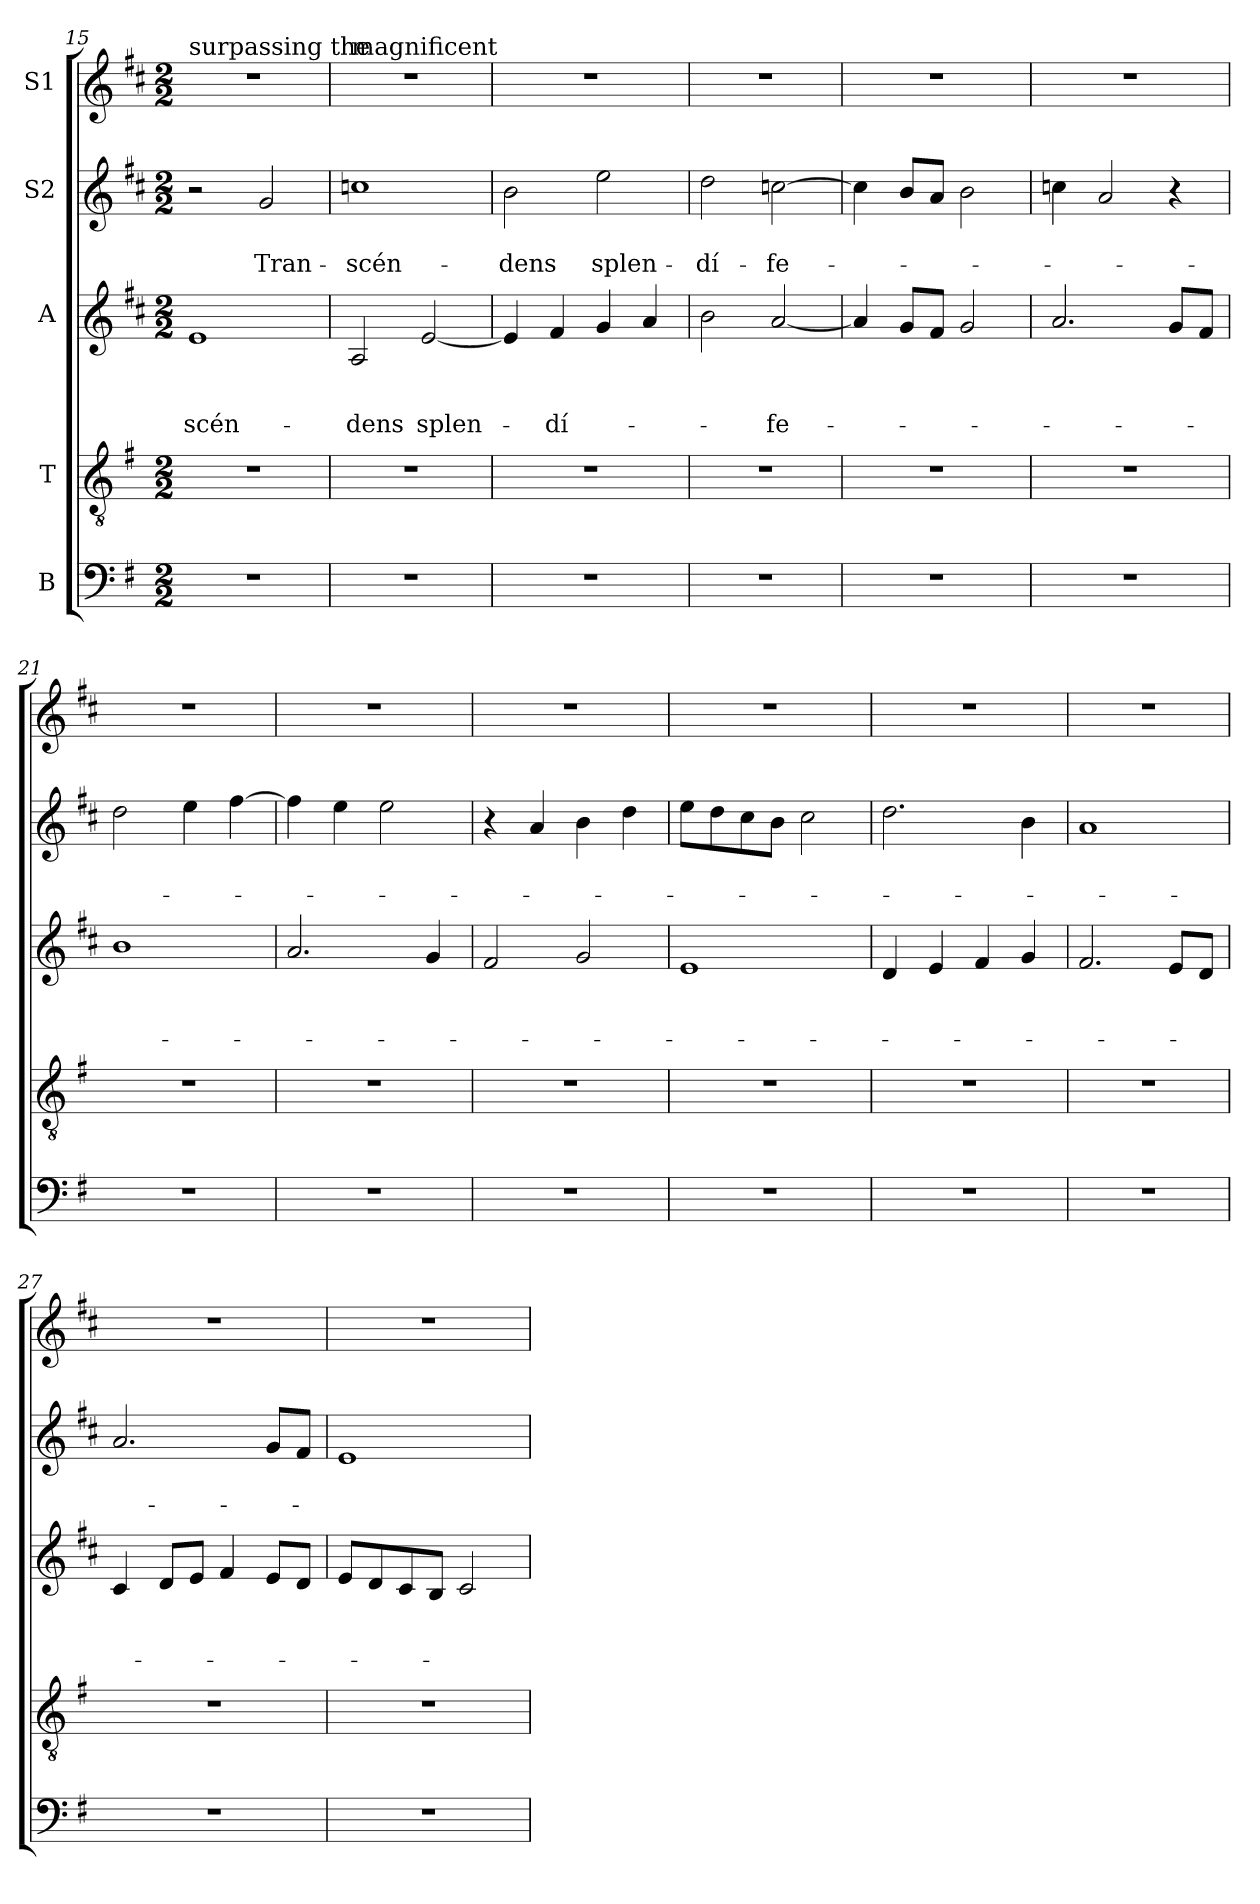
**kern	**kern	**kern	**text	**text	**text	**kern	**text	**text	**kern
*part5	*part4	*part3	*part3	*part3	*part3	*part2	*part2	*part2	*part1
*staff5	*staff4	*staff3	*staff3	*staff3	*staff3	*staff2	*staff2	*staff2	*staff1
*I"B	*I"T	*I"A	*	*	*	*I"S2	*	*	*I"S1
*clefF4	*clefGv2	*clefG2	*	*	*	*clefG2	*	*	*clefG2
*k[f#]	*k[f#]	*k[f#c#]	*	*	*	*k[f#c#]	*	*	*k[f#c#]
*G:	*G:	*D:	*	*	*	*D:	*	*	*D:
*M2/2	*M2/2	*M2/2	*	*	*	*M2/2	*	*	*M2/2
=15	=15	=15	=15	=15	=15	=15	=15	=15	=15
!	!	!	!	!	!	!	!	!	!LO:TX:a:t=surpassing the
!	!	!	!	!	!LO:LY:b	!	!	!	!
1r	1r	1e	.	.	-scén-	2r	.	.	1r
!	!	!	!	!	!	!	!	!LO:LY:b	!
.	.	.	.	.	.	2g/	.	Tran-	.
=16	=16	=16	=16	=16	=16	=16	=16	=16	=16
!	!	!	!	!	!	!	!	!	!LO:TX:a:t=magnificent
!	!	!	!	!	!LO:LY:b	!	!	!LO:LY:b	!
1r	1r	2A/	.	.	-dens	1ccn	.	-scén-	1r
!	!	!	!	!	!LO:LY:b	!	!	!	!
.	.	[2e/	.	.	splen-	.	.	.	.
=17	=17	=17	=17	=17	=17	=17	=17	=17	=17
!	!	!	!	!	!	!	!	!LO:LY:b	!
1r	1r	4e/]	.	.	.	2b\	.	-dens	1r
!	!	!	!	!	!LO:LY:b	!	!	!	!
.	.	4f#/	.	.	-dí-	.	.	.	.
!	!	!	!	!	!	!	!	!LO:LY:b	!
.	.	4g/	.	.	.	2ee\	.	splen-	.
.	.	4a/	.	.	.	.	.	.	.
=18	=18	=18	=18	=18	=18	=18	=18	=18	=18
!	!	!	!	!	!	!	!	!LO:LY:b	!
1r	1r	2b\	.	.	.	2dd\	.	-dí-	1r
!	!	!	!	!	!LO:LY:b	!	!	!LO:LY:b	!
.	.	[2a/	.	.	-fe-	[2ccni\	.	-fe-	.
=19	=19	=19	=19	=19	=19	=19	=19	=19	=19
1r	1r	4a/]	.	.	.	4cc\]	.	.	1r
.	.	8g/L	.	.	.	8b/L	.	.	.
.	.	8f#/J	.	.	.	8a/J	.	.	.
.	.	2g/	.	.	.	2b\	.	.	.
!!LO:PB:g=z
=20	=20	=20	=20	=20	=20	=20	=20	=20	=20
1r	1r	2.a/	.	.	.	4ccni\	.	.	1r
.	.	.	.	.	.	2a/	.	.	.
.	.	8g/L	.	.	.	4r	.	.	.
.	.	8f#/J	.	.	.	.	.	.	.
=21	=21	=21	=21	=21	=21	=21	=21	=21	=21
1r	1r	1b	.	.	.	2dd\	.	.	1r
.	.	.	.	.	.	4ee\	.	.	.
.	.	.	.	.	.	[4ff#\	.	.	.
=22	=22	=22	=22	=22	=22	=22	=22	=22	=22
1r	1r	2.a/	.	.	.	4ff#\]	.	.	1r
.	.	.	.	.	.	4ee\	.	.	.
.	.	.	.	.	.	2ee\	.	.	.
.	.	4g/	.	.	.	.	.	.	.
=23	=23	=23	=23	=23	=23	=23	=23	=23	=23
1r	1r	2f#/	.	.	.	4r	.	.	1r
.	.	.	.	.	.	4a/	.	.	.
.	.	2g/	.	.	.	4b\	.	.	.
.	.	.	.	.	.	4dd\	.	.	.
=24	=24	=24	=24	=24	=24	=24	=24	=24	=24
1r	1r	1e	.	.	.	8ee\L	.	.	1r
.	.	.	.	.	.	8dd\	.	.	.
.	.	.	.	.	.	8cc#\	.	.	.
.	.	.	.	.	.	8b\J	.	.	.
.	.	.	.	.	.	2cc#\	.	.	.
=25	=25	=25	=25	=25	=25	=25	=25	=25	=25
1r	1r	4d/	.	.	.	2.dd\	.	.	1r
.	.	4e/	.	.	.	.	.	.	.
.	.	4f#/	.	.	.	.	.	.	.
.	.	4g/	.	.	.	4b\	.	.	.
!!LO:LB:g=z
=26	=26	=26	=26	=26	=26	=26	=26	=26	=26
1r	1r	2.f#/	.	.	.	1a	.	.	1r
.	.	8e/L	.	.	.	.	.	.	.
.	.	8d/J	.	.	.	.	.	.	.
=27	=27	=27	=27	=27	=27	=27	=27	=27	=27
1r	1r	4c#/	.	.	.	2.a/	.	.	1r
.	.	8d/L	.	.	.	.	.	.	.
.	.	8e/J	.	.	.	.	.	.	.
.	.	4f#/	.	.	.	.	.	.	.
.	.	8e/L	.	.	.	8g/L	.	.	.
.	.	8d/J	.	.	.	8f#/J	.	.	.
=28	=28	=28	=28	=28	=28	=28	=28	=28	=28
1r	1r	8e/L	.	.	.	1e	.	.	1r
.	.	8d/	.	.	.	.	.	.	.
.	.	8c#/	.	.	.	.	.	.	.
.	.	8B/J	.	.	.	.	.	.	.
.	.	2c#/	.	.	.	.	.	.	.
=	=	=	=	=	=	=	=	=	=
*-	*-	*-	*-	*-	*-	*-	*-	*-	*-
